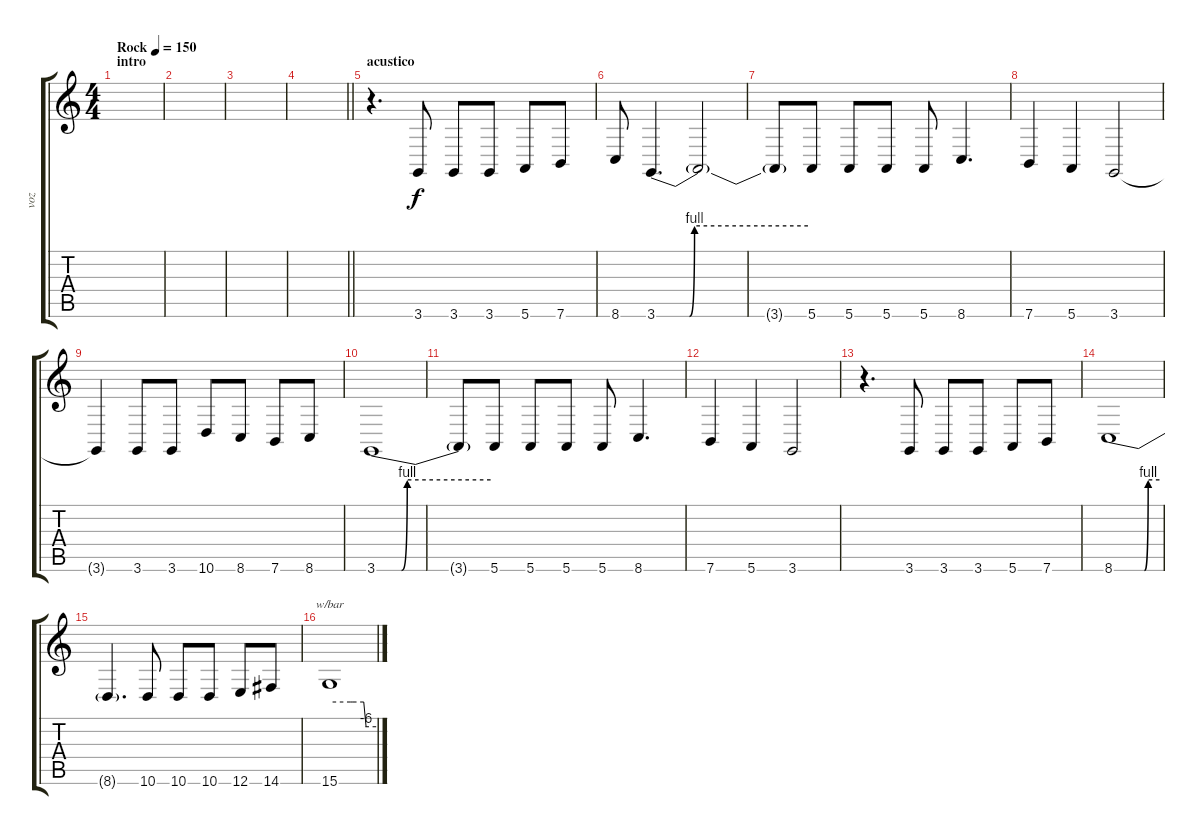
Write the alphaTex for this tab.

\track ("voz" "voz") {instrument sopranosax}
\staff {score tabs}
\tuning (E4 B3 G3 D3 A2 E2) {hide}
\ts (4 4)
\section ("" "intro")
\tempo (150 "Rock")
\clef g2
\ks c
|
|
|
\barLineRight lightlight
|
\section ("" "acustico")
r.4{d} 3.6.8 3.6.8 3.6.8 5.6.8 7.6.8 |
8.6.8 3.6{be (custom 0 0 13 0 15 4 60 4)}.4{d} 3.6{t}.2 |
3.6{t}.8 5.6.8 5.6.8 5.6.8 5.6.8 8.6.4{d} |
7.6.4 5.6.4 3.6.2 |
3.6{t}.4 3.6.8 3.6.8 10.6.8 8.6.8 7.6.8 8.6.8 |
3.6{be (custom 0 0 13 0 16 4 60 4)}.1 |
3.6{t}.8 5.6.8 5.6.8 5.6.8 5.6.8 8.6.4{d} |
7.6.4 5.6.4 3.6.2 |
r.4{d} 3.6.8 3.6.8 3.6.8 5.6.8 7.6.8 |
8.6{be (custom 0 0 15 0 40 0 45 4 60 4)}.1 |
8.6{t}.4{d} 10.6.8 10.6.8 10.6.8 12.6.8 14.6.8 |
15.6.1{tbe (custom default 0 0 27 0 30 0 44 0 47 -24 60 -24)}
